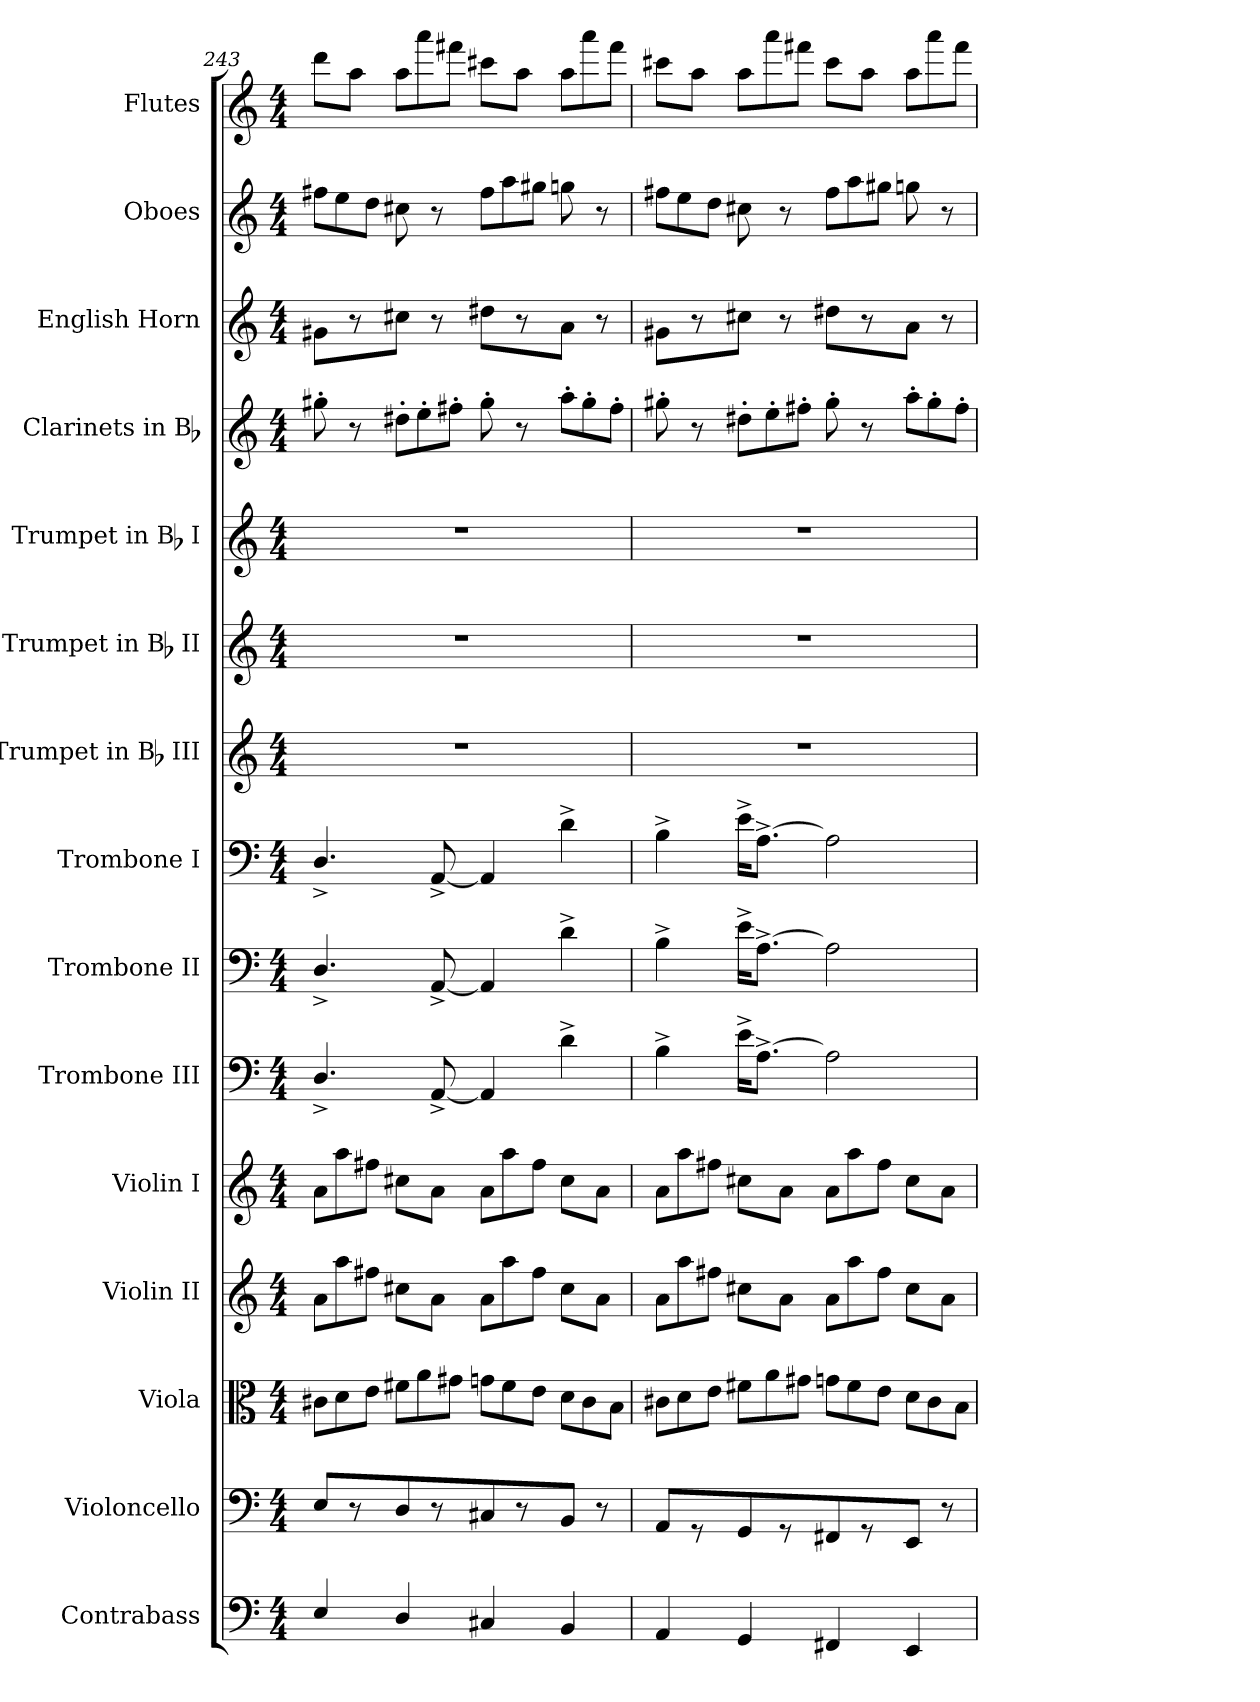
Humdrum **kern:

**kern	**kern	**kern	**kern	**kern	**kern	**kern	**kern	**kern	**kern	**kern	**kern	**kern	**kern	**kern
*part15	*part14	*part13	*part12	*part11	*part10	*part9	*part8	*part7	*part6	*part5	*part4	*part3	*part2	*part1
*staff15	*staff14	*staff13	*staff12	*staff11	*staff10	*staff9	*staff8	*staff7	*staff6	*staff5	*staff4	*staff3	*staff2	*staff1
*I"Contrabass	*I"Violoncello	*I"Viola	*I"Violin II	*I"Violin I	*I"Trombone III	*I"Trombone II	*I"Trombone I	*I"Trumpet in Bb III	*I"Trumpet in Bb II	*I"Trumpet in Bb I	*I"Clarinets in Bb	*I"English Horn	*I"Oboes	*I"Flutes
*I'Cb.	*I'Vc.	*I'Vla.	*I'Vln. II	*I'Vln. I	*I'Tbn. III	*I'Tbn. II	*I'Tbn. I	*I'Tpt. III	*I'Tpt. II	*I'Tpt. I	*I'Cl.	*I'E.H.	*I'Ob.	*I'Fl.
*clefF4	*clefF4	*clefC3	*clefG2	*clefG2	*clefF4	*clefF4	*clefF4	*clefG2	*clefG2	*clefG2	*clefG2	*clefG2	*clefG2	*clefG2
*ITrd7c12	*	*	*	*	*	*	*	*ITrd1c2	*ITrd1c2	*ITrd1c2	*ITrd1c2	*ITrd4c7	*	*
*k[]	*k[]	*k[]	*k[]	*k[]	*k[]	*k[]	*k[]	*k[b-e-]	*k[b-e-]	*k[b-e-]	*k[b-e-]	*k[b-]	*k[]	*k[]
*M4/4	*M4/4	*M4/4	*M4/4	*M4/4	*M4/4	*M4/4	*M4/4	*M4/4	*M4/4	*M4/4	*M4/4	*M4/4	*M4/4	*M4/4
*	*	*Xtuplet	*Xtuplet	*Xtuplet	*	*	*	*	*	*	*	*	*Xtuplet	*
=243	=243	=243	=243	=243	=243	=243	=243	=243	=243	=243	=243	=243	=243	=243
4EE/	8EL	12c#XL	12aL	12aL	4.D^/	4.D^/	4.D^/	1r	1r	1r	8ff#X'	8c#X\L	12ff#XL	8dddL
.	.	12d	12aa	12aa	.	.	.	.	.	.	.	.	12ee	.
.	8r	.	.	.	.	.	.	.	.	.	8r	8r	.	8aaJ
.	.	12eJ	12ff#XJ	12ff#XJ	.	.	.	.	.	.	.	.	12ddJ	.
*	*	*	*	*	*	*	*	*	*	*	*Xtuplet	*	*	*Xtuplet
4DD/	8D	12f#XL	8cc#XL	8cc#XL	.	.	.	.	.	.	12cc#X'L	8f#XJ	8cc#X	12aaL
.	.	12a	.	.	.	.	.	.	.	.	12dd'	.	.	12aaa
.	8r	.	8aJ	8aJ	[8AA^	[8AA^	[8AA^	.	.	.	.	8r	8r	.
.	.	12g#XJ	.	.	.	.	.	.	.	.	12een'J	.	.	12fff#XJ
4CC#X	8C#X	12gnL	12aL	12aL	4AA]	4AA]	4AA]	.	.	.	8ff#'	8g#XL	12ff#L	8ccc#XL
.	.	12f#	12aa	12aa	.	.	.	.	.	.	.	.	12aa	.
.	8r	.	.	.	.	.	.	.	.	.	8r	8r	.	8aaJ
.	.	12eJ	12ff#J	12ff#J	.	.	.	.	.	.	.	.	12gg#XJ	.
4BBB	8BBJ	12dL	8cc#L	8cc#L	4d^	4d^	4d^	.	.	.	12gg'L	8dJ	8ggn	12aaL
.	.	12c#	.	.	.	.	.	.	.	.	12ff#'	.	.	12aaa
.	8r	.	8aJ	8aJ	.	.	.	.	.	.	.	8r	8r	.
.	.	12BJ	.	.	.	.	.	.	.	.	12ee'J	.	.	12fff#J
=244	=244	=244	=244	=244	=244	=244	=244	=244	=244	=244	=244	=244	=244	=244
4AAA	8AAL	12c#XL	12aL	12aL	4B^	4B^	4B^	1r	1r	1r	8ff#X'	8c#X\L	12ff#XL	8ccc#XL
.	.	12d	12aa	12aa	.	.	.	.	.	.	.	.	12ee	.
.	8r	.	.	.	.	.	.	.	.	.	8r	8r	.	8aaJ
.	.	12eJ	12ff#XJ	12ff#XJ	.	.	.	.	.	.	.	.	12ddJ	.
4GGG	8GG	12f#XL	8cc#XL	8cc#XL	16e^KL	16e^KL	16e^KL	.	.	.	12cc#X'L	8f#XJ	8cc#X	12aaL
.	.	.	.	.	[8.A^J	[8.A^J	[8.A^J	.	.	.	.	.	.	.
.	.	12a	.	.	.	.	.	.	.	.	12dd'	.	.	12aaa
.	8r	.	8aJ	8aJ	.	.	.	.	.	.	.	8r	8r	.
.	.	12g#XJ	.	.	.	.	.	.	.	.	12een'J	.	.	12fff#XJ
4FFF#X	8FF#X	12gnL	12aL	12aL	2A]	2A]	2A]	.	.	.	8ff#'	8g#XL	12ff#L	8ccc#L
.	.	12f#	12aa	12aa	.	.	.	.	.	.	.	.	12aa	.
.	8r	.	.	.	.	.	.	.	.	.	8r	8r	.	8aaJ
.	.	12eJ	12ff#J	12ff#J	.	.	.	.	.	.	.	.	12gg#XJ	.
4EEE	8EEJ	12dL	8cc#L	8cc#L	.	.	.	.	.	.	12gg'L	8dJ	8ggn	12aaL
.	.	12c#	.	.	.	.	.	.	.	.	12ff#'	.	.	12aaa
.	8r	.	8aJ	8aJ	.	.	.	.	.	.	.	8r	8r	.
.	.	12BJ	.	.	.	.	.	.	.	.	12ee'J	.	.	12fff#J
=	=	=	=	=	=	=	=	=	=	=	=	=	=	=
*-	*-	*-	*-	*-	*-	*-	*-	*-	*-	*-	*-	*-	*-	*-
